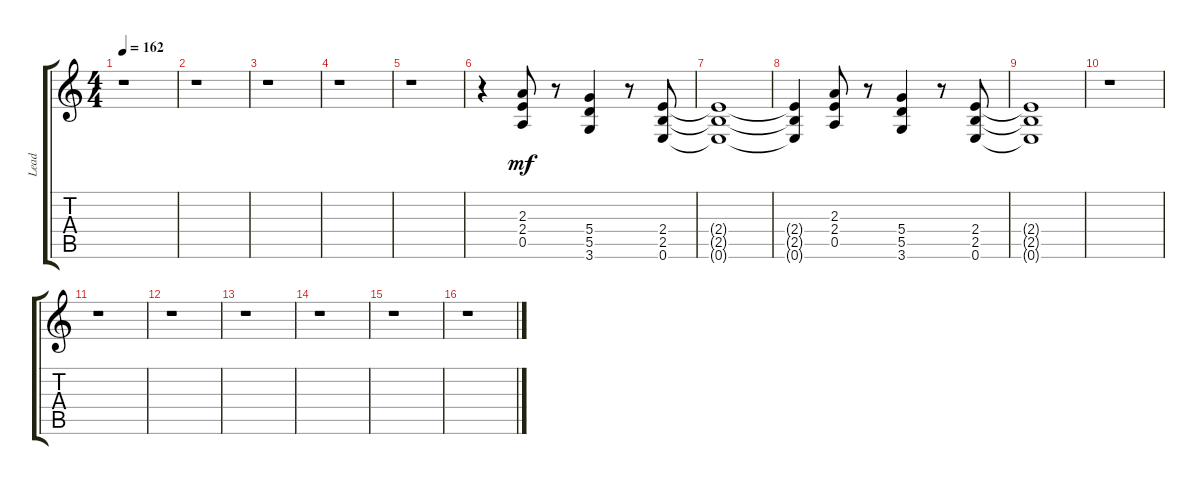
\track ("Lead" "Lead") {instrument overdrivenguitar}
\staff {score tabs}
\tuning (E4 B3 G3 D3 A2 E2) {hide}
\ts (4 4)
\tempo 162
\clef g2
\ks c
r.1{dy mf instrument overdrivenguitar} |
r.1 |
r.1 |
r.1 |
r.1 |
r.4{volume 11} (2.3 2.4 0.5).8 r.8 (5.4 5.5 3.6).4 r.8 (2.4 2.5 0.6).8 |
(2.4{t} 2.5{t} 0.6{t}).1 |
(2.4{t} 2.5{t} 0.6{t}).4 (2.3 2.4 0.5).8 r.8 (5.4 5.5 3.6).4 r.8 (2.4 2.5 0.6).8 |
(2.4{t} 2.5{t} 0.6{t}).1 |
r.1 |
r.1 |
r.1 |
r.1 |
r.1 |
r.1 |
r.1
